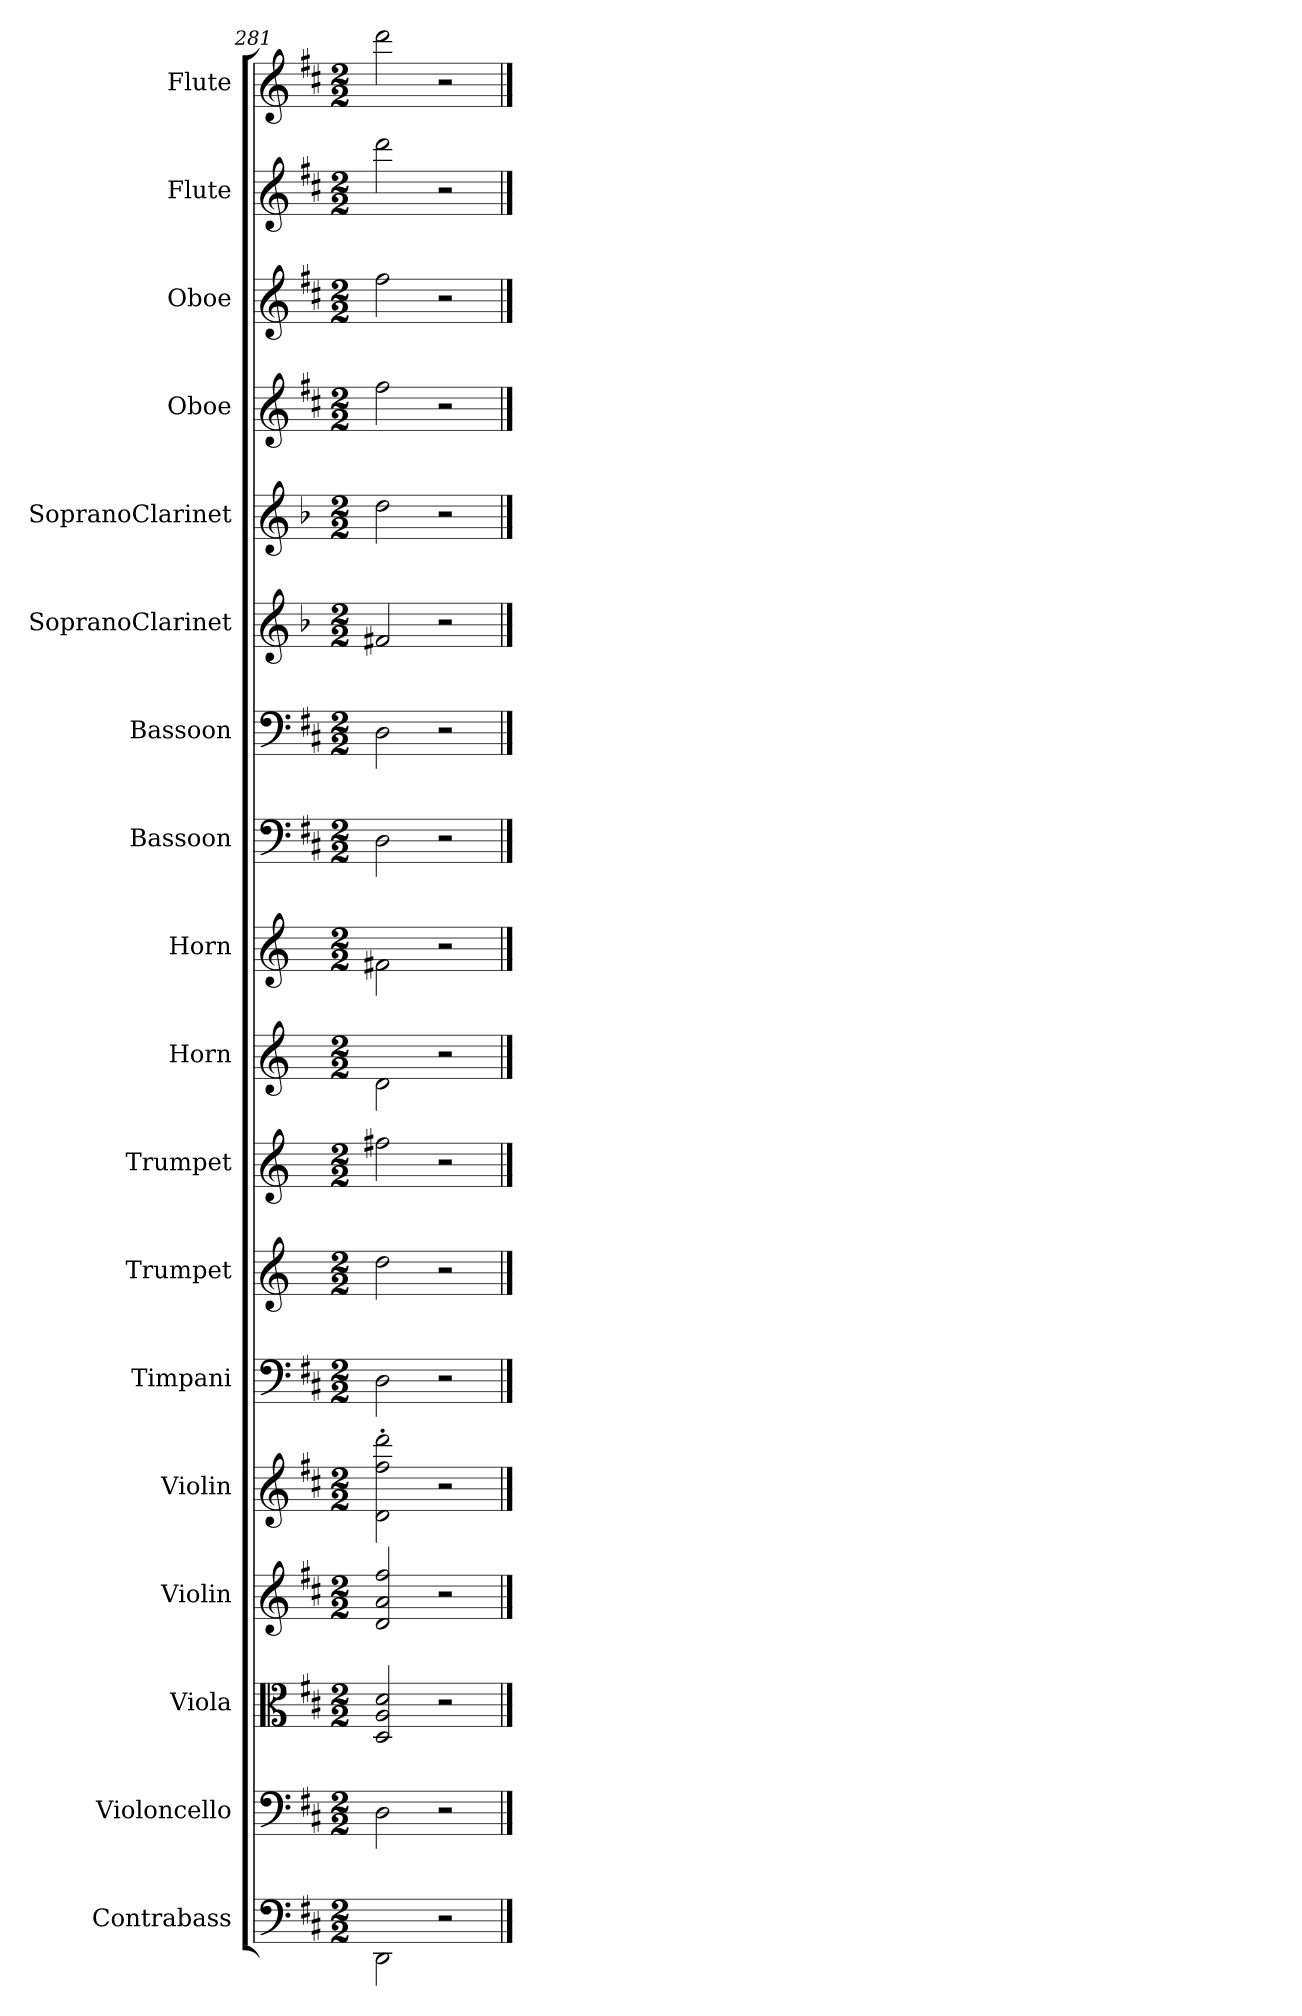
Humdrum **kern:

**kern	**kern	**kern	**kern	**kern	**kern	**kern	**kern	**kern	**kern	**kern	**kern	**kern	**kern	**kern	**kern	**kern	**kern
*part18	*part17	*part16	*part15	*part14	*part13	*part12	*part11	*part10	*part9	*part8	*part7	*part6	*part5	*part4	*part3	*part2	*part1
*staff18	*staff17	*staff16	*staff15	*staff14	*staff13	*staff12	*staff11	*staff10	*staff9	*staff8	*staff7	*staff6	*staff5	*staff4	*staff3	*staff2	*staff1
*I"Contrabass	*I"Violoncello	*I"Viola	*I"Violin	*I"Violin	*I"Timpani	*I"Trumpet	*I"Trumpet	*I"Horn	*I"Horn	*I"Bassoon	*I"Bassoon	*I"SopranoClarinet	*I"SopranoClarinet	*I"Oboe	*I"Oboe	*I"Flute	*I"Flute
*I'Cb	*I'Vc	*I'Vla	*I'Vln	*I'Vln	*I'Timp	*I'Tpt	*I'Tpt	*I'Hn	*I'Hn	*I'Bsn	*I'Bsn	*	*	*I'Ob	*I'Ob	*I'Fl	*I'Fl
*clefF4	*clefF4	*clefC3	*clefG2	*clefG2	*clefF4	*clefG2	*clefG2	*clefG2	*clefG2	*clefF4	*clefF4	*clefG2	*clefG2	*clefG2	*clefG2	*clefG2	*clefG2
*k[f#c#]	*k[f#c#]	*k[f#c#]	*k[f#c#]	*k[f#c#]	*k[f#c#]	*k[]	*k[]	*k[]	*k[]	*k[f#c#]	*k[f#c#]	*k[b-]	*k[b-]	*k[f#c#]	*k[f#c#]	*k[f#c#]	*k[f#c#]
*M2/2	*M2/2	*M2/2	*M2/2	*M2/2	*M2/2	*M2/2	*M2/2	*M2/2	*M2/2	*M2/2	*M2/2	*M2/2	*M2/2	*M2/2	*M2/2	*M2/2	*M2/2
=281	=281	=281	=281	=281	=281	=281	=281	=281	=281	=281	=281	=281	=281	=281	=281	=281	=281
2DD\	2D\	2D/ 2A/ 2d/	2d/ 2a/ 2ff#/	2d'\ 2ff#'\ 2ddd'\	2D\	2dd\	2ff#X\	2d\	2f#X\	2D\	2D\	2f#X/	2dd\	2ff#\	2ff#\	2ddd\	2ddd\
2r	2r	2r	2r	2r	2r	2r	2r	2r	2r	2r	2r	2r	2r	2r	2r	2r	2r
==	==	==	==	==	==	==	==	==	==	==	==	==	==	==	==	==	==
*-	*-	*-	*-	*-	*-	*-	*-	*-	*-	*-	*-	*-	*-	*-	*-	*-	*-
